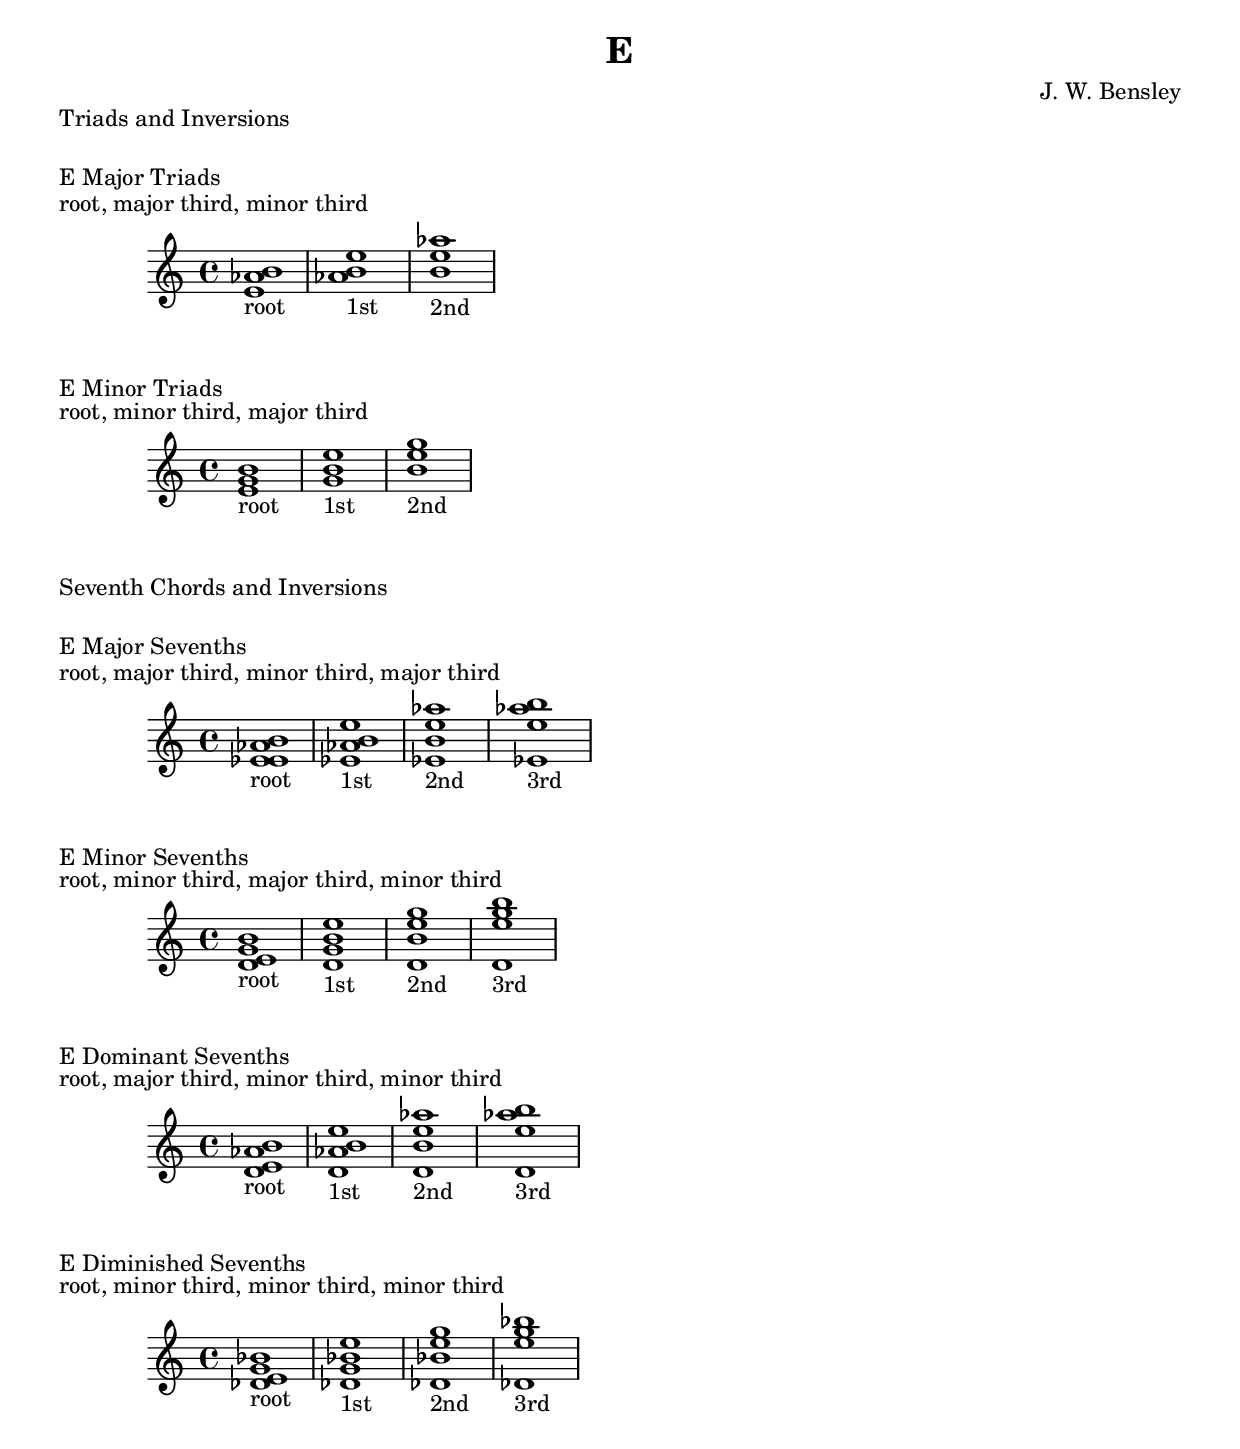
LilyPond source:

\version "2.18.2"
\language "english"

\header {
  title = "E"
  composer = "J. W. Bensley"
}\markup { "Triads and Inversions" }
\markup { \vspace #1 }

\markup { "E Major Triads" }
\markup { "root, major third, minor third" }
\score {
  \new PianoStaff {
    \clef "treble"
    <e' aflat' b'>1-"root"
    <aflat' b' e''>1-"1st"
    <b' e'' aflat''>1-"2nd"
  }
}

\markup { "E Minor Triads" }
\markup { "root, minor third, major third" }
\score {
  \new PianoStaff {
    \clef "treble"
    <e' g' b'>1-"root"
    <g' b' e''>1-"1st"
    <b' e'' g''>1-"2nd"
  }
}\markup { "Seventh Chords and Inversions" }
\markup { \vspace #1 }

\markup { "E Major Sevenths" }
\markup { "root, major third, minor third, major third" }
\score {
  \new PianoStaff {
    \clef "treble"
    <e' aflat' b' eflat'>1-"root"
    <aflat' b' eflat' e'' >1-"1st"
    <b' eflat' e'' aflat''>1-"2nd"
    <eflat' e'' aflat'' b''>1-"3rd"
  }
}

\markup { "E Minor Sevenths" }
\markup { "root, minor third, major third, minor third" }
\score {
  \new PianoStaff {
    \clef "treble"
    <e' g' b' d'>1-"root"
    <g' b' d' e'' >1-"1st"
    <b' d' e'' g''>1-"2nd"
    <d' e'' g'' b''>1-"3rd"
  }
}

\markup { "E Dominant Sevenths" }
\markup { "root, major third, minor third, minor third" }
\score {
  \new PianoStaff {
    \clef "treble"
    <e' aflat' b' d'>1-"root"
    <aflat' b' d' e'' >1-"1st"
    <b' d' e'' aflat''>1-"2nd"
    <d' e'' aflat'' b''>1-"3rd"
  }
}

\markup { "E Diminished Sevenths" }
\markup { "root, minor third, minor third, minor third" }
\score {
  \new PianoStaff {
    \clef "treble"
    <e' g' bflat' dflat'>1-"root"
    <g' bflat' dflat' e'' >1-"1st"
    <bflat' dflat' e'' g''>1-"2nd"
    <dflat' e'' g'' bflat''>1-"3rd"
  }
}